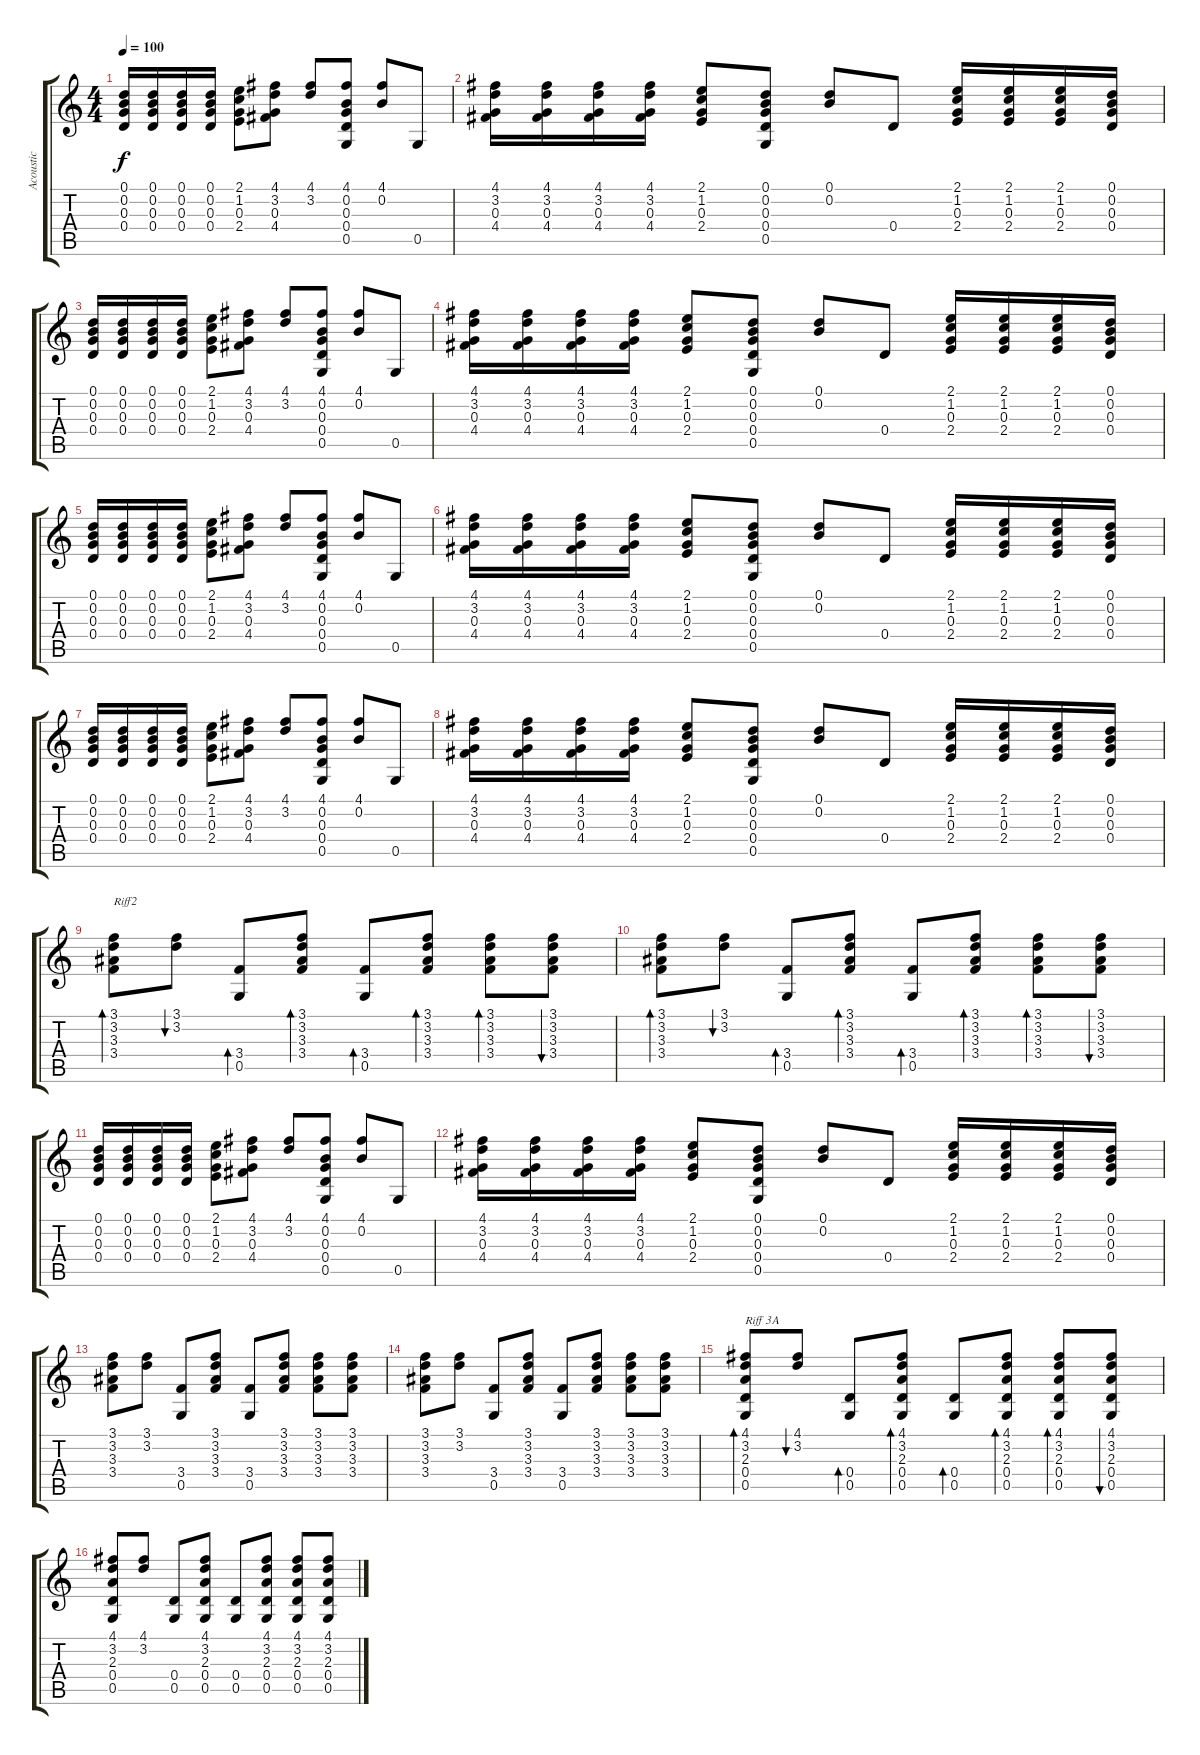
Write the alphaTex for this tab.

\track ("Acoustic" "Acoustic") {instrument acousticguitarsteel}
\staff {score tabs}
\tuning (D4 B3 G3 D3 G2 D2) {hide}
\ts (4 4)
\tempo 100
\clef g2
\ks c
(0.1 0.2 0.3 0.4).16{dy f} (0.1 0.2 0.3 0.4).16 (0.1 0.2 0.3 0.4).16 (0.1 0.2 0.3 0.4).16 (2.1 1.2 0.3 2.4).8 (4.1 3.2 0.3 4.4).8 (4.1 3.2).8 (4.1 0.2 0.3 0.4 0.5).8 (4.1 0.2).8 0.5.8 |
(4.1 3.2 0.3 4.4).16 (4.1 3.2 0.3 4.4).16 (4.1 3.2 0.3 4.4).16 (4.1 3.2 0.3 4.4).16 (2.1 1.2 0.3 2.4).8 (0.1 0.2 0.3 0.4 0.5).8 (0.1 0.2).8 0.4.8 (2.1 1.2 0.3 2.4).16 (2.1 1.2 0.3 2.4).16 (2.1 1.2 0.3 2.4).16 (0.1 0.2 0.3 0.4).16 |
(0.1 0.2 0.3 0.4).16 (0.1 0.2 0.3 0.4).16 (0.1 0.2 0.3 0.4).16 (0.1 0.2 0.3 0.4).16 (2.1 1.2 0.3 2.4).8 (4.1 3.2 0.3 4.4).8 (4.1 3.2).8 (4.1 0.2 0.3 0.4 0.5).8 (4.1 0.2).8 0.5.8 |
(4.1 3.2 0.3 4.4).16 (4.1 3.2 0.3 4.4).16 (4.1 3.2 0.3 4.4).16 (4.1 3.2 0.3 4.4).16 (2.1 1.2 0.3 2.4).8 (0.1 0.2 0.3 0.4 0.5).8 (0.1 0.2).8 0.4.8 (2.1 1.2 0.3 2.4).16 (2.1 1.2 0.3 2.4).16 (2.1 1.2 0.3 2.4).16 (0.1 0.2 0.3 0.4).16 |
(0.1 0.2 0.3 0.4).16 (0.1 0.2 0.3 0.4).16 (0.1 0.2 0.3 0.4).16 (0.1 0.2 0.3 0.4).16 (2.1 1.2 0.3 2.4).8 (4.1 3.2 0.3 4.4).8 (4.1 3.2).8 (4.1 0.2 0.3 0.4 0.5).8 (4.1 0.2).8 0.5.8 |
(4.1 3.2 0.3 4.4).16 (4.1 3.2 0.3 4.4).16 (4.1 3.2 0.3 4.4).16 (4.1 3.2 0.3 4.4).16 (2.1 1.2 0.3 2.4).8 (0.1 0.2 0.3 0.4 0.5).8 (0.1 0.2).8 0.4.8 (2.1 1.2 0.3 2.4).16 (2.1 1.2 0.3 2.4).16 (2.1 1.2 0.3 2.4).16 (0.1 0.2 0.3 0.4).16 |
(0.1 0.2 0.3 0.4).16 (0.1 0.2 0.3 0.4).16 (0.1 0.2 0.3 0.4).16 (0.1 0.2 0.3 0.4).16 (2.1 1.2 0.3 2.4).8 (4.1 3.2 0.3 4.4).8 (4.1 3.2).8 (4.1 0.2 0.3 0.4 0.5).8 (4.1 0.2).8 0.5.8 |
(4.1 3.2 0.3 4.4).16 (4.1 3.2 0.3 4.4).16 (4.1 3.2 0.3 4.4).16 (4.1 3.2 0.3 4.4).16 (2.1 1.2 0.3 2.4).8 (0.1 0.2 0.3 0.4 0.5).8 (0.1 0.2).8 0.4.8 (2.1 1.2 0.3 2.4).16 (2.1 1.2 0.3 2.4).16 (2.1 1.2 0.3 2.4).16 (0.1 0.2 0.3 0.4).16 |
(3.1 3.2 3.3 3.4).8{bd 60 txt "Riff2"} (3.1 3.2).8{bu 60} (3.4 0.5).8{bd 60} (3.1 3.2 3.3 3.4).8{bd 60} (3.4 0.5).8{bd 60} (3.1 3.2 3.3 3.4).8{bd 60} (3.1 3.2 3.3 3.4).8{bd 60} (3.1 3.2 3.3 3.4).8{bu 60} |
(3.1 3.2 3.3 3.4).8{bd 60} (3.1 3.2).8{bu 60} (3.4 0.5).8{bd 60} (3.1 3.2 3.3 3.4).8{bd 60} (3.4 0.5).8{bd 60} (3.1 3.2 3.3 3.4).8{bd 60} (3.1 3.2 3.3 3.4).8{bd 60} (3.1 3.2 3.3 3.4).8{bu 60} |
(0.1 0.2 0.3 0.4).16 (0.1 0.2 0.3 0.4).16 (0.1 0.2 0.3 0.4).16 (0.1 0.2 0.3 0.4).16 (2.1 1.2 0.3 2.4).8 (4.1 3.2 0.3 4.4).8 (4.1 3.2).8 (4.1 0.2 0.3 0.4 0.5).8 (4.1 0.2).8 0.5.8 |
(4.1 3.2 0.3 4.4).16 (4.1 3.2 0.3 4.4).16 (4.1 3.2 0.3 4.4).16 (4.1 3.2 0.3 4.4).16 (2.1 1.2 0.3 2.4).8 (0.1 0.2 0.3 0.4 0.5).8 (0.1 0.2).8 0.4.8 (2.1 1.2 0.3 2.4).16 (2.1 1.2 0.3 2.4).16 (2.1 1.2 0.3 2.4).16 (0.1 0.2 0.3 0.4).16 |
(3.1 3.2 3.3 3.4).8 (3.1 3.2).8 (3.4 0.5).8 (3.1 3.2 3.3 3.4).8 (3.4 0.5).8 (3.1 3.2 3.3 3.4).8 (3.1 3.2 3.3 3.4).8 (3.1 3.2 3.3 3.4).8 |
(3.1 3.2 3.3 3.4).8 (3.1 3.2).8 (3.4 0.5).8 (3.1 3.2 3.3 3.4).8 (3.4 0.5).8 (3.1 3.2 3.3 3.4).8 (3.1 3.2 3.3 3.4).8 (3.1 3.2 3.3 3.4).8 |
(4.1 3.2 2.3 0.4 0.5).8{bd 60 txt "Riff 3A"} (4.1 3.2).8{bu 60} (0.4 0.5).8{bd 60} (4.1 3.2 2.3 0.4 0.5).8{bd 60} (0.4 0.5).8{bd 60} (4.1 3.2 2.3 0.4 0.5).8{bd 60} (4.1 3.2 2.3 0.4 0.5).8{bd 60} (4.1 3.2 2.3 0.4 0.5).8{bu 60} |
(4.1 3.2 2.3 0.4 0.5).8 (4.1 3.2).8 (0.4 0.5).8 (4.1 3.2 2.3 0.4 0.5).8 (0.4 0.5).8 (4.1 3.2 2.3 0.4 0.5).8 (4.1 3.2 2.3 0.4 0.5).8 (4.1 3.2 2.3 0.4 0.5).8
